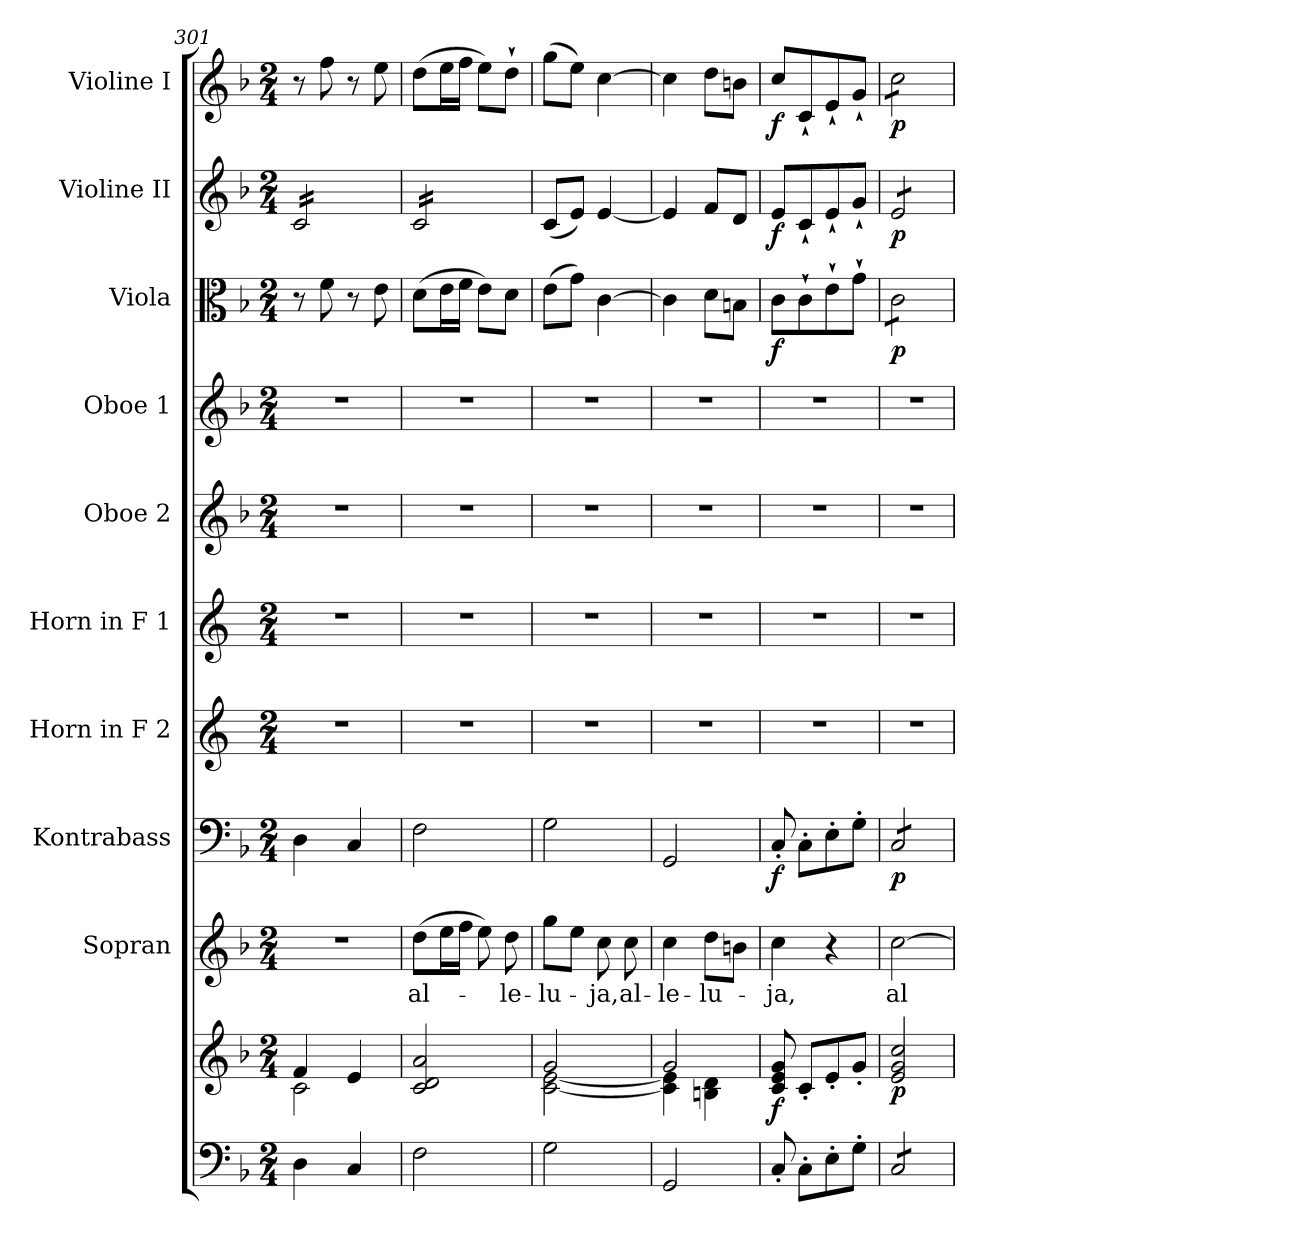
**kern	**kern	**dynam	**kern	**text	**kern	**dynam	**kern	**kern	**kern	**kern	**kern	**dynam	**kern	**dynam	**kern	**dynam
*part10	*part10	*part10	*part9	*part9	*part8	*part8	*part7	*part6	*part5	*part4	*part3	*part3	*part2	*part2	*part1	*part1
*staff11	*staff10	*staff10/11	*staff9	*staff9	*staff8	*staff8	*staff7	*staff6	*staff5	*staff4	*staff3	*staff3	*staff2	*staff2	*staff1	*staff1
*	*	*	*I"Sopran	*	*I"Kontrabass	*	*I"Horn in F 2	*I"Horn in F 1	*I"Oboe 2	*I"Oboe 1	*I"Viola	*	*I"Violine II	*	*I"Violine I	*
*	*	*	*I'S.	*	*I'Kb.	*	*	*	*I'Ob. 2	*I'Ob. 1	*I'Vla.	*	*I'Vl. II	*	*I'Vl. I	*
*clefF4	*clefG2	*	*clefG2	*	*clefF4	*	*clefG2	*clefG2	*clefG2	*clefG2	*clefC3	*	*clefG2	*	*clefG2	*
*	*	*	*	*	*ITrd7c12	*	*ITrd4c7	*ITrd4c7	*	*	*	*	*	*	*	*
*k[b-]	*k[b-]	*	*k[b-]	*	*k[b-]	*	*k[b-]	*k[b-]	*k[b-]	*k[b-]	*k[b-]	*	*k[b-]	*	*k[b-]	*
*F:	*F:	*	*F:	*	*F:	*	*F:	*F:	*F:	*F:	*F:	*	*F:	*	*F:	*
*M2/4	*M2/4	*	*M2/4	*	*M2/4	*	*M2/4	*M2/4	*M2/4	*M2/4	*M2/4	*	*M2/4	*	*M2/4	*
=301	=301	=301	=301	=301	=301	=301	=301	=301	=301	=301	=301	=301	=301	=301	=301	=301
*	*^	*	*	*	*	*	*	*	*	*	*	*	*	*	*	*
*	*	*	*	*	*	*	*	*	*	*	*	*	*	*tremolo	*	*	*
4D\	4f/	2c\	.	2r	.	4DD\	.	2r	2r	2r	2r	8r	.	16c/LL	.	8r	.
.	.	.	.	.	.	.	.	.	.	.	.	.	.	16c/	.	.	.
.	.	.	.	.	.	.	.	.	.	.	.	8f\	.	16c/	.	8ff\	.
.	.	.	.	.	.	.	.	.	.	.	.	.	.	16c/	.	.	.
4C/	4e/	.	.	.	.	4CC/	.	.	.	.	.	8r	.	16c/	.	8r	.
.	.	.	.	.	.	.	.	.	.	.	.	.	.	16c/	.	.	.
.	.	.	.	.	.	.	.	.	.	.	.	8e\	.	16c/	.	8ee\	.
.	.	.	.	.	.	.	.	.	.	.	.	.	.	16c/JJ	.	.	.
*	*v	*v	*	*	*	*	*	*	*	*	*	*	*	*	*	*	*
=302	=302	=302	=302	=302	=302	=302	=302	=302	=302	=302	=302	=302	=302	=302	=302	=302
!	!	!	!	!LO:LY:b	!	!	!	!	!	!	!	!	!	!	!	!
2F\	2c/ 2d/ 2a/	.	(>8dd\L	al-	2FF\	.	2r	2r	2r	2r	(>8d\L	.	16c/LL	.	(>8dd\L	.
.	.	.	.	.	.	.	.	.	.	.	.	.	16c/	.	.	.
.	.	.	16ee\L	.	.	.	.	.	.	.	16e\L	.	16c/	.	16ee\L	.
.	.	.	16ff\JJ	.	.	.	.	.	.	.	16f\JJ	.	16c/	.	16ff\JJ	.
.	.	.	8ee\)	.	.	.	.	.	.	.	8e\L)	.	16c/	.	8ee\L)	.
.	.	.	.	.	.	.	.	.	.	.	.	.	16c/	.	.	.
!	!	!	!	!LO:LY:b	!	!	!	!	!	!	!	!	!	!	!	!
.	.	.	8dd\	-le-	.	.	.	.	.	.	8d\J	.	16c/	.	8dd`>\J	.
.	.	.	.	.	.	.	.	.	.	.	.	.	16c/JJ	.	.	.
*	*	*	*	*	*	*	*	*	*	*	*	*	*Xtremolo	*	*	*
=303	=303	=303	=303	=303	=303	=303	=303	=303	=303	=303	=303	=303	=303	=303	=303	=303
*	*^	*	*	*	*	*	*	*	*	*	*	*	*	*	*	*
!	!	!	!	!	!LO:LY:b	!	!	!	!	!	!	!	!	!	!	!	!
2G\	2g/	[<2c\ [<2e\	.	8gg\L	-lu-	2GG\	.	2r	2r	2r	2r	(>8e\L	.	(<8c/L	.	(>8gg\L	.
.	.	.	.	8ee\J	.	.	.	.	.	.	.	8g\J)	.	8e/J)	.	8ee\J)	.
!	!	!	!	!	!LO:LY:b	!	!	!	!	!	!	!	!	!	!	!	!
.	.	.	.	8cc\	-ja,	.	.	.	.	.	.	[4c\	.	[4e/	.	[4cc\	.
!	!	!	!	!	!LO:LY:b	!	!	!	!	!	!	!	!	!	!	!	!
.	.	.	.	8cc\	al-	.	.	.	.	.	.	.	.	.	.	.	.
!!LO:PB:g=z
=304	=304	=304	=304	=304	=304	=304	=304	=304	=304	=304	=304	=304	=304	=304	=304	=304	=304
!	!	!	!	!	!LO:LY:b	!	!	!	!	!	!	!	!	!	!	!	!
2GG/	2g/	4c\] 4e\]	.	4cc\	-le-	2GGG/	.	2r	2r	2r	2r	4c\]	.	4e/]	.	4cc\]	.
!	!	!	!	!	!LO:LY:b	!	!	!	!	!	!	!	!	!	!	!	!
.	.	4Bn\ 4d\	.	8dd\L	-lu-	.	.	.	.	.	.	8d\L	.	8f/L	.	8dd\L	.
.	.	.	.	8bn\J	.	.	.	.	.	.	.	8Bn\J	.	8d/J	.	8bn\J	.
*	*v	*v	*	*	*	*	*	*	*	*	*	*	*	*	*	*	*
=305	=305	=305	=305	=305	=305	=305	=305	=305	=305	=305	=305	=305	=305	=305	=305	=305
!	!	!LO:DY:b	!	!LO:LY:b	!	!LO:DY:b	!	!	!	!	!	!LO:DY:b	!	!LO:DY:b	!	!LO:DY:b
8C'</	8c/ 8e/ 8g/	f	4cc\	-ja,	8CC'</	f	2r	2r	2r	2r	8c\L	f	8e/L	f	8cc/L	f
8C'>\L	8c'</L	.	.	.	8CC'>\L	.	.	.	.	.	8c`>\	.	8c`</	.	8c`</	.
8E'>\	8e'</	.	4r	.	8EE'>\	.	.	.	.	.	8e`>\	.	8e`</	.	8e`</	.
8G'>\J	8g'</J	.	.	.	8GG'>\J	.	.	.	.	.	8g`>\J	.	8g`</J	.	8g`</J	.
=306	=306	=306	=306	=306	=306	=306	=306	=306	=306	=306	=306	=306	=306	=306	=306	=306
!	!	!LO:DY:b	!	!LO:LY:b	!	!LO:DY:b	!	!	!	!	!	!LO:DY:b	!	!LO:DY:b	!	!LO:DY:b
*tremolo	*	*	*	*	*	*	*	*	*	*	*	*	*	*	*	*
*	*	*	*	*	*tremolo	*	*	*	*	*	*	*	*	*	*	*
*	*	*	*	*	*	*	*	*	*	*	*tremolo	*	*	*	*	*
*	*	*	*	*	*	*	*	*	*	*	*	*	*tremolo	*	*	*
*	*	*	*	*	*	*	*	*	*	*	*	*	*	*	*tremolo	*
8C/L	2e/ 2g/ 2cc/	p	[2cc\	al-	8CC/L	p	2r	2r	2r	2r	8c\L	p	8e/L	p	8cc\L	p
8C/	.	.	.	.	8CC/	.	.	.	.	.	8c\	.	8e/	.	8cc\	.
8C/	.	.	.	.	8CC/	.	.	.	.	.	8c\	.	8e/	.	8cc\	.
8C/J	.	.	.	.	8CC/J	.	.	.	.	.	8c\J	.	8e/J	.	8cc\J	.
*	*	*	*	*	*	*	*	*	*	*	*	*	*	*	*Xtremolo	*
*	*	*	*	*	*	*	*	*	*	*	*	*	*Xtremolo	*	*	*
*	*	*	*	*	*	*	*	*	*	*	*Xtremolo	*	*	*	*	*
*	*	*	*	*	*Xtremolo	*	*	*	*	*	*	*	*	*	*	*
*Xtremolo	*	*	*	*	*	*	*	*	*	*	*	*	*	*	*	*
=	=	=	=	=	=	=	=	=	=	=	=	=	=	=	=	=
*-	*-	*-	*-	*-	*-	*-	*-	*-	*-	*-	*-	*-	*-	*-	*-	*-
